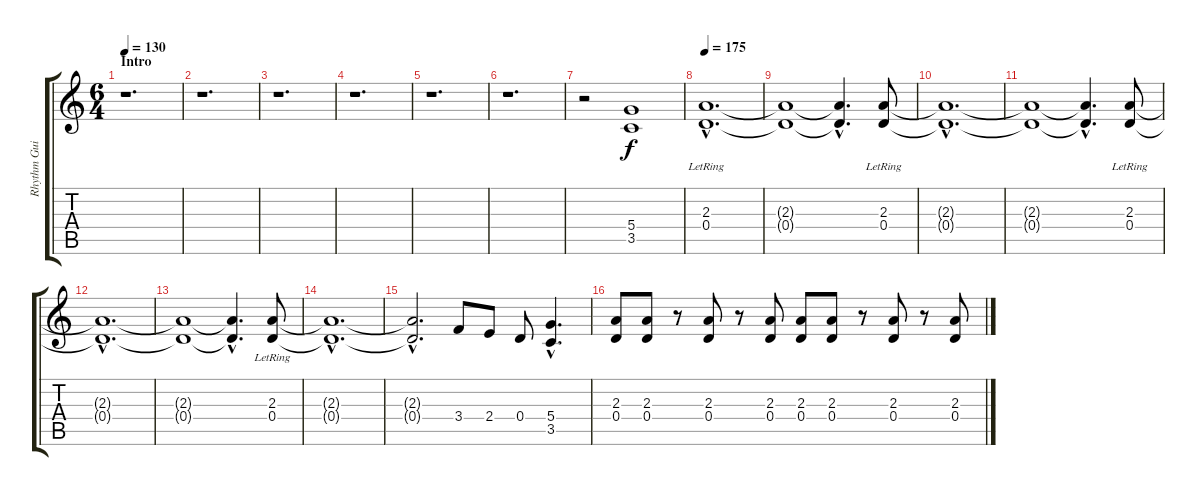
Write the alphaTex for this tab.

\track ("Rhythm Guitar" "Rhythm Gui") {instrument distortionguitar}
\staff {score tabs}
\tuning (E4 B3 G3 D3 A2 E2) {hide}
\ts (6 4)
\section ("" "Intro")
\tempo 130
\clef g2
\ks c
r.1{d dy f instrument distortionguitar} |
r.1{d} |
r.1{d} |
r.1{d} |
r.1{d} |
r.1{d} |
r.2 (5.4 3.5).1 |
\tempo 175
(2.3{hac lr} 0.4{hac lr}).1{d} |
(2.3{t} 0.4{t}).1 (2.3{hac t} 0.4{hac t}).4{d} (2.3{lr} 0.4{lr}).8 |
(2.3{hac t} 0.4{hac t}).1{d} |
(2.3{t} 0.4{t}).1 (2.3{hac t} 0.4{hac t}).4{d} (2.3{lr} 0.4{lr}).8 |
(2.3{hac t} 0.4{hac t}).1{d} |
(2.3{t} 0.4{t}).1 (2.3{hac t} 0.4{hac t}).4{d} (2.3{lr} 0.4{lr}).8 |
(2.3{hac t} 0.4{hac t}).1{d} |
(2.3{hac t} 0.4{hac t}).2{d} 3.4.8 2.4.8 0.4.8 (5.4{hac} 3.5{hac}).4{d} |
(2.3 0.4).8 (2.3 0.4).8 r.8 (2.3 0.4).8 r.8 (2.3 0.4).8 (2.3 0.4).8 (2.3 0.4).8 r.8 (2.3 0.4).8 r.8 (2.3 0.4).8
